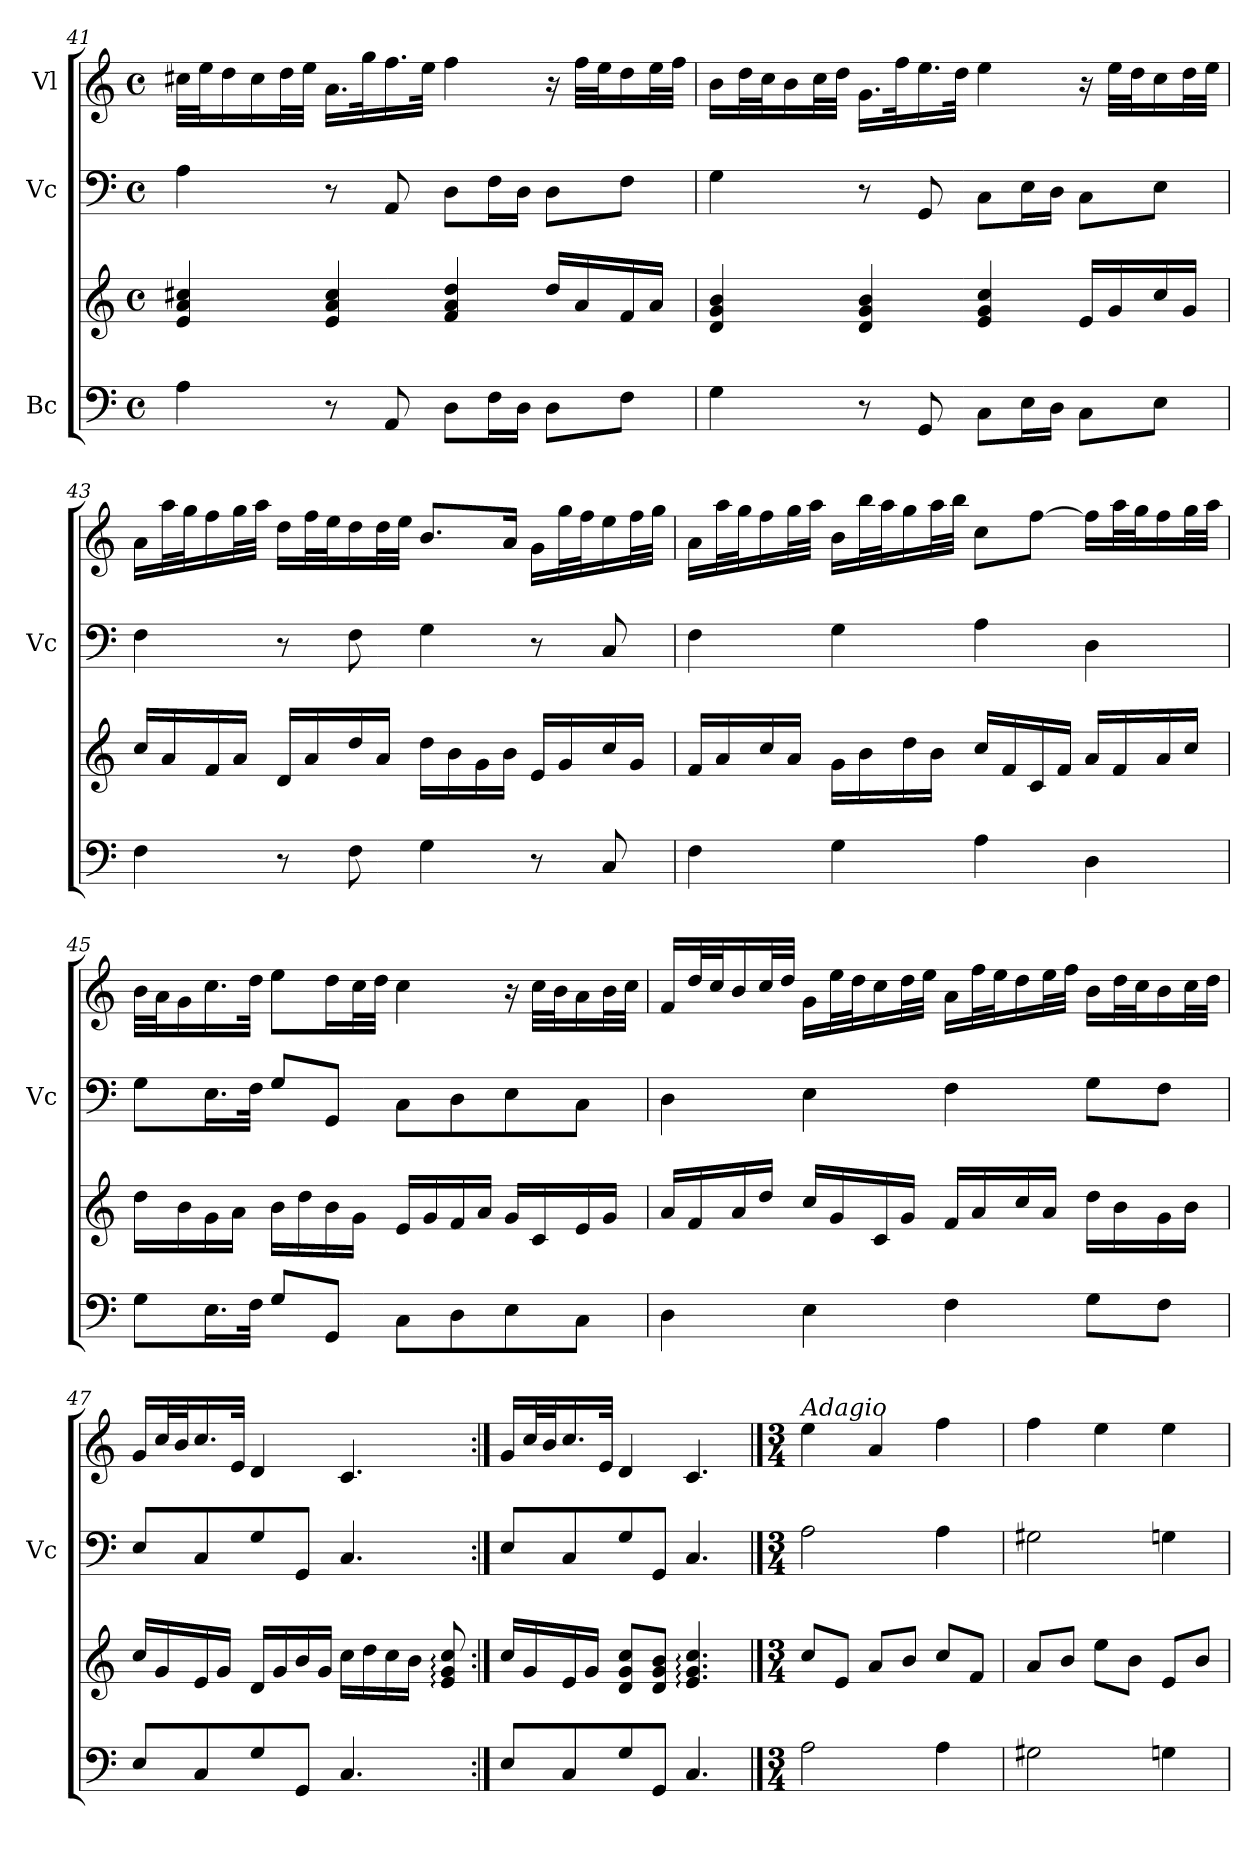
**kern	**kern	**kern	**kern
*part3	*part3	*part2	*part1
*staff4	*staff3	*staff2	*staff1
*I"Bc	*	*I"Vc	*I"Vl
*	*	*I'Vc	*
*clefF4	*clefG2	*clefF4	*clefG2
*k[]	*k[]	*k[]	*k[]
*M4/4	*M4/4	*M4/4	*M4/4
*met(c)	*met(c)	*met(c)	*met(c)
=41	=41	=41	=41
4A\	4e/ 4a/ 4cc#X/	4A\	32cc#X\LLL
.	.	.	32ee\J
.	.	.	16dd\
.	.	.	16cc#\
.	.	.	32dd\L
.	.	.	32ee\JJJ
8r	4e/ 4a/ 4cc#/	8r	16.a\LL
.	.	.	32gg\K
8AA/	.	8AA/	16.ff\
.	.	.	32ee\JJk
8D\L	4f/ 4a/ 4dd/	8D\L	4ff\
16F\L	.	16F\L	.
16D\JJ	.	16D\JJ	.
8D\L	16dd/LL	8D\L	16r
.	16a/	.	32ff\LLL
.	.	.	32ee\J
8F\J	16f/	8F\J	16dd\
.	16a/JJ	.	32ee\L
.	.	.	32ff\JJJ
=42	=42	=42	=42
4G\	4d/ 4g/ 4b/	4G\	16b\LL
.	.	.	32dd\L
.	.	.	32cc\J
.	.	.	16b\
.	.	.	32cc\L
.	.	.	32dd\JJJ
8r	4d/ 4g/ 4b/	8r	16.g\LL
.	.	.	32ff\K
8GG/	.	8GG/	16.ee\
.	.	.	32dd\JJk
8C\L	4e/ 4g/ 4cc/	8C\L	4ee\
16E\L	.	16E\L	.
16D\JJ	.	16D\JJ	.
8C\L	16e/LL	8C\L	16r
.	16g/	.	32ee\LLL
.	.	.	32dd\J
8E\J	16cc/	8E\J	16cc\
.	16g/JJ	.	32dd\L
.	.	.	32ee\JJJ
!!LO:PB:g=z
=43	=43	=43	=43
4F\	16cc/LL	4F\	16a\LL
.	16a/	.	32aa\L
.	.	.	32gg\J
.	16f/	.	16ff\
.	16a/JJ	.	32gg\L
.	.	.	32aa\JJJ
8r	16d/LL	8r	16dd\LL
.	16a/	.	32ff\L
.	.	.	32ee\J
8F\	16dd/	8F\	16dd\
.	16a/JJ	.	32dd\L
.	.	.	32ee\JJJ
4G\	16dd\LL	4G\	8.b/L
.	16b\	.	.
.	16g\	.	.
.	16b\JJ	.	16a/Jk
8r	16e/LL	8r	16g\LL
.	16g/	.	32gg\L
.	.	.	32ff\J
8C/	16cc/	8C/	16ee\
.	16g/JJ	.	32ff\L
.	.	.	32gg\JJJ
=44	=44	=44	=44
4F\	16f/LL	4F\	16a\LL
.	16a/	.	32aa\L
.	.	.	32gg\J
.	16cc/	.	16ff\
.	16a/JJ	.	32gg\L
.	.	.	32aa\JJJ
4G\	16g\LL	4G\	16b\LL
.	16b\	.	32bb\L
.	.	.	32aa\J
.	16dd\	.	16gg\
.	16b\JJ	.	32aa\L
.	.	.	32bb\JJJ
4A\	16cc/LL	4A\	8cc\L
.	16f/	.	.
.	16c/	.	[8ff\J
.	16f/JJ	.	.
4D\	16a/LL	4D\	16ff\LL]
.	16f/	.	32aa\L
.	.	.	32gg\J
.	16a/	.	16ff\
.	16cc/JJ	.	32gg\L
.	.	.	32aa\JJJ
=45	=45	=45	=45
8G\L	16dd\LL	8G\L	32b\LLL
.	.	.	32a\J
.	16b\	.	16g\
16.E\L	16g\	16.E\L	16.cc\
.	16a\JJ	.	.
32F\JJk	.	32F\JJk	32dd\JJk
8G/L	16b\LL	8G/L	8ee\L
.	16dd\	.	.
8GG/J	16b\	8GG/J	16dd\L
.	16g\JJ	.	32cc\L
.	.	.	32dd\JJJ
8C\L	16e/LL	8C\L	4cc\
.	16g/	.	.
8D\	16f/	8D\	.
.	16a/JJ	.	.
8E\	16g/LL	8E\	16r
.	16c/	.	32cc\LLL
.	.	.	32b\J
8C\J	16e/	8C\J	16a\
.	16g/JJ	.	32b\L
.	.	.	32cc\JJJ
!!LO:LB:g=z
=46	=46	=46	=46
4D\	16a/LL	4D\	16f/LL
.	16f/	.	32dd/L
.	.	.	32cc/J
.	16a/	.	16b/
.	16dd/JJ	.	32cc/L
.	.	.	32dd/JJJ
4E\	16cc/LL	4E\	16g\LL
.	16g/	.	32ee\L
.	.	.	32dd\J
.	16c/	.	16cc\
.	16g/JJ	.	32dd\L
.	.	.	32ee\JJJ
4F\	16f/LL	4F\	16a\LL
.	16a/	.	32ff\L
.	.	.	32ee\J
.	16cc/	.	16dd\
.	16a/JJ	.	32ee\L
.	.	.	32ff\JJJ
8G\L	16dd\LL	8G\L	16b\LL
.	16b\	.	32dd\L
.	.	.	32cc\J
8F\J	16g\	8F\J	16b\
.	16b\JJ	.	32cc\L
.	.	.	32dd\JJJ
=47	=47	=47	=47
8E/L	16cc/LL	8E/L	16g/LL
.	16g/	.	32cc/L
.	.	.	32b/J
8C/	16e/	8C/	16.cc/
.	16g/JJ	.	.
.	.	.	32e/JJk
8G/	16d/LL	8G/	4d/
.	16g/	.	.
8GG/J	16b/	8GG/J	.
.	16g/JJ	.	.
4.C/	16cc\LL	4.C/	4.c/
.	16dd\	.	.
.	16cc\	.	.
.	16b\JJ	.	.
.	8e/: 8g/: 8cc/:	.	.
=48:|!	=48:|!	=48:|!	=48:|!
8E/L	16cc/LL	8E/L	16g/LL
.	16g/	.	32cc/L
.	.	.	32b/J
8C/	16e/	8C/	16.cc/
.	16g/JJ	.	.
.	.	.	32e/JJk
8G/	8d/ 8g/ 8cc/L	8G/	4d/
8GG/J	8d/ 8g/ 8b/J	8GG/J	.
4.C/	4.e/: 4.g/: 4.cc/:	4.C/	4.c/
!!LO:LB:g=z
==49	==49	==49	==49
*M3/4	*M3/4	*M3/4	*M3/4
*	*	*	*MM60
!	!	!	!LO:TX:a:i:t=Adagio
2A\	8cc/L	2A\	4ee\
.	8e/J	.	.
.	8a/L	.	4a/
.	8b/J	.	.
4A\	8cc/L	4A\	4ff\
.	8f/J	.	.
=50	=50	=50	=50
2G#X\	8a/L	2G#X\	4ff\
.	8b/J	.	.
.	8ee\L	.	4ee\
.	8b\J	.	.
4Gn\	8e/L	4Gn\	4ee\
.	8b/J	.	.
=	=	=	=
*-	*-	*-	*-
